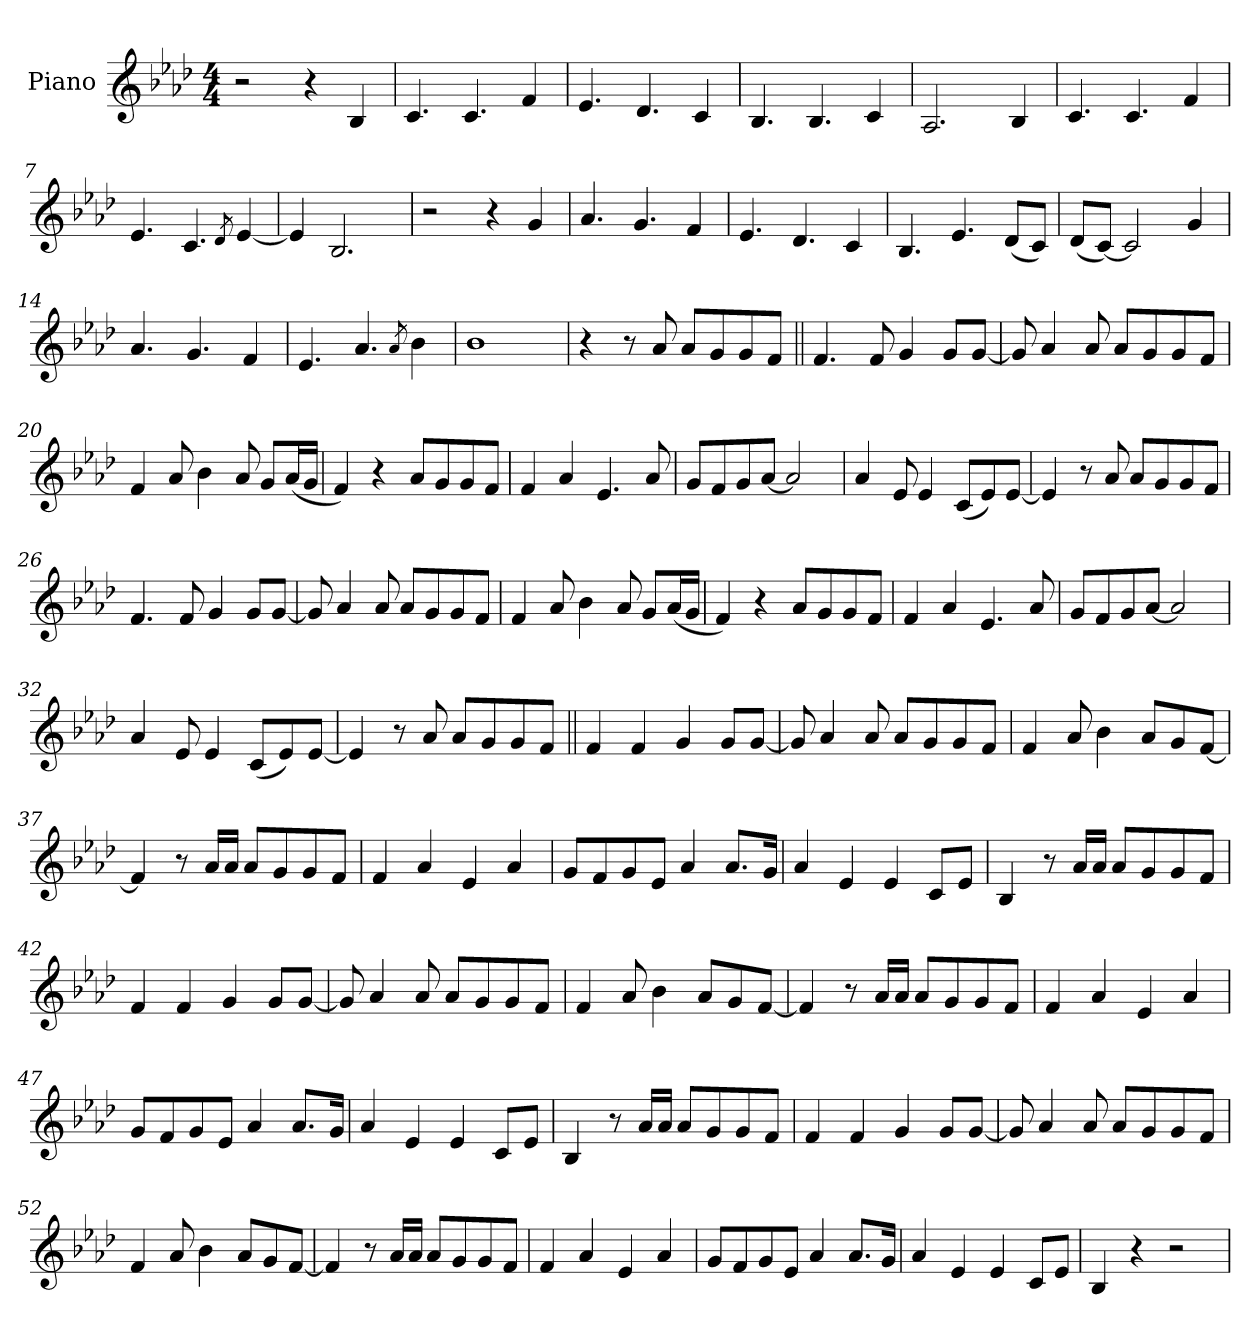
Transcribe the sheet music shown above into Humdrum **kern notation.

**kern
*part1
*staff1
*I"Piano
*I'Pno.
*clefG2
*k[b-e-a-d-]
*M4/4
*MM160
=1
2r
4r
4B-
=2
4.c
4.c
4f
=3
4.e-
4.d-
4c
=4
4.B-
4.B-
4c
=5
2.A-
4B-
=6
4.c
4.c
4f
=7
4.e-
4.c
8qd-
[4e-
=8
4e-]
2.B-
=9
2r
4r
4g
=10
4.a-
4.g
4f
=11
4.e-
4.d-
4c
=12
4.B-
4.e-
(<8d-L
8cJ)
=13
(<8d-L
[8cJ)
2c]
4g
=14
4.a-
4.g
4f
=15
4.e-
4.a-
8qa-
4b-
=16
1b-
=17
4r
8r
8a-
8a-L
8g
8g
8fJ
=18||
4.f
8f
4g
8gL
[8gJ
=19
8g]
4a-
8a-
8a-L
8g
8g
8fJ
=20
4f
8a-
4b-
8a-
8gL
(<16a-L
16gJJ
=21
4f)
4r
8a-L
8g
8g
8fJ
=22
4f
4a-
4.e-
8a-
=23
8gL
8f
8g
[8a-J
2a-]
=24
4a-
8e-
4e-
(<8cL
8e-)
[8e-J
=25
4e-]
8r
8a-
8a-L
8g
8g
8fJ
=26
4.f
8f
4g
8gL
[8gJ
=27
8g]
4a-
8a-
8a-L
8g
8g
8fJ
=28
4f
8a-
4b-
8a-
8gL
(<16a-L
16gJJ
=29
4f)
4r
8a-L
8g
8g
8fJ
=30
4f
4a-
4.e-
8a-
=31
8gL
8f
8g
[8a-J
2a-]
=32
4a-
8e-
4e-
(<8cL
8e-)
[8e-J
=33
4e-]
8r
8a-
8a-L
8g
8g
8fJ
=34||
4f
4f
4g
8gL
[8gJ
=35
8g]
4a-
8a-
8a-L
8g
8g
8fJ
=36
4f
8a-
4b-
8a-L
8g
[8fJ
=37
4f]
8r
16a-LL
16a-JJ
8a-L
8g
8g
8fJ
=38
4f
4a-
4e-
4a-
=39
8gL
8f
8g
8e-J
4a-
8.a-L
16gJk
=40
4a-
4e-
4e-
8cL
8e-J
=41
4B-
8r
16a-LL
16a-JJ
8a-L
8g
8g
8fJ
=42
4f
4f
4g
8gL
[8gJ
=43
8g]
4a-
8a-
8a-L
8g
8g
8fJ
=44
4f
8a-
4b-
8a-L
8g
[8fJ
=45
4f]
8r
16a-LL
16a-JJ
8a-L
8g
8g
8fJ
=46
4f
4a-
4e-
4a-
=47
8gL
8f
8g
8e-J
4a-
8.a-L
16gJk
=48
4a-
4e-
4e-
8cL
8e-J
=49
4B-
8r
16a-LL
16a-JJ
8a-L
8g
8g
8fJ
=50
4f
4f
4g
8gL
[8gJ
=51
8g]
4a-
8a-
8a-L
8g
8g
8fJ
=52
4f
8a-
4b-
8a-L
8g
[8fJ
=53
4f]
8r
16a-LL
16a-JJ
8a-L
8g
8g
8fJ
=54
4f
4a-
4e-
4a-
=55
8gL
8f
8g
8e-J
4a-
8.a-L
16gJk
=56
4a-
4e-
4e-
8cL
8e-J
=57
4B-
4r
2r
=
*-
